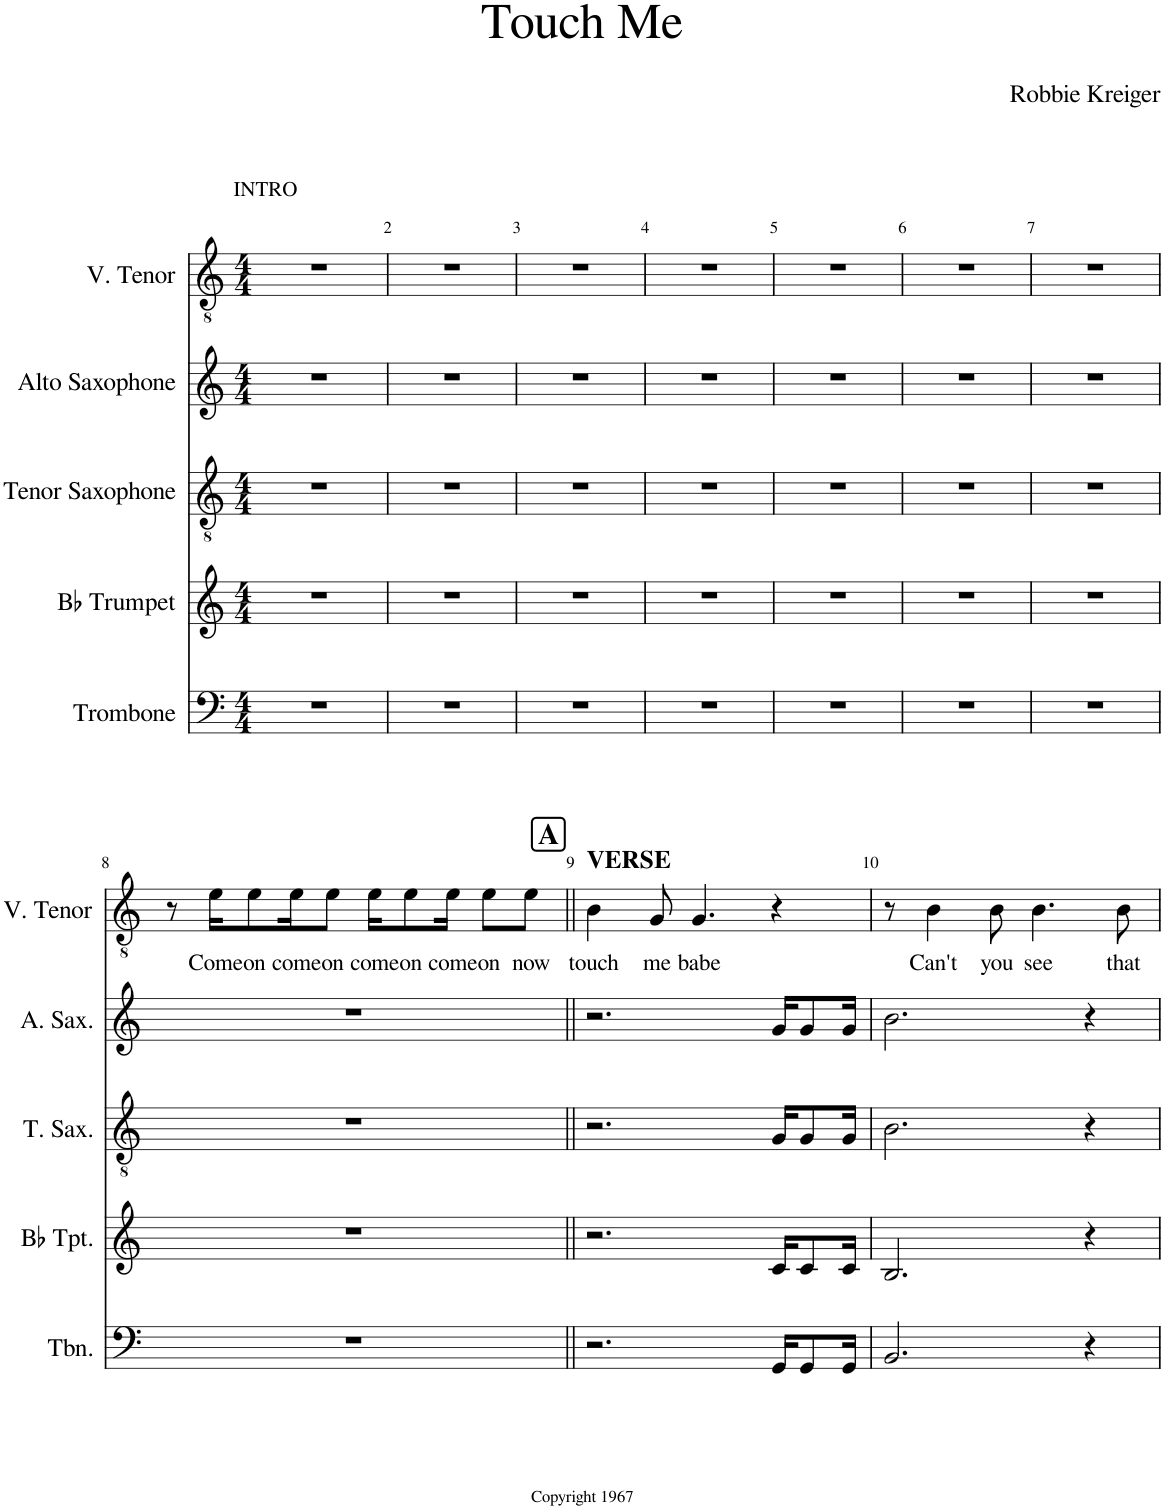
**kern	**kern	**kern	**kern	**kern	**text
*part5	*part4	*part3	*part2	*part1	*part1
*staff5	*staff4	*staff3	*staff2	*staff1	*staff1
*I"Trombone	*I"Bb Trumpet	*I"Tenor Saxophone	*I"Alto Saxophone	*I"V. Tenor	*
*I'Tbn.	*I'Bb Tpt.	*I'T. Sax.	*I'A. Sax.	*I'V. Tenor	*
*clefF4	*clefG2	*clefGv2	*clefG2	*clefGv2	*
*	*ITrd1c2	*ITrd8c14	*ITrd5c9	*	*
*k[]	*k[]	*k[]	*k[]	*k[]	*
*M4/4	*M4/4	*M4/4	*M4/4	*M4/4	*
=1	=1	=1	=1	=1	=1
!	!	!	!	!LO:TX:a:t=INTRO	!
1r	1r	1r	1r	1r	.
=2	=2	=2	=2	=2	=2
1r	1r	1r	1r	1r	.
=3	=3	=3	=3	=3	=3
1r	1r	1r	1r	1r	.
=4	=4	=4	=4	=4	=4
1r	1r	1r	1r	1r	.
=5	=5	=5	=5	=5	=5
1r	1r	1r	1r	1r	.
=6	=6	=6	=6	=6	=6
1r	1r	1r	1r	1r	.
=7	=7	=7	=7	=7	=7
1r	1r	1r	1r	1r	.
!!LO:LB:g=z
=8	=8	=8	=8	=8	=8
1r	1r	1r	1r	8r	.
!	!	!	!	!	!LO:LY:b
.	.	.	.	16e\KL	Come
!	!	!	!	!	!LO:LY:b
.	.	.	.	8e\	on
!	!	!	!	!	!LO:LY:b
.	.	.	.	16e\K	come
!	!	!	!	!	!LO:LY:b
.	.	.	.	8e\J	on
!	!	!	!	!	!LO:LY:b
.	.	.	.	16e\KL	come
!	!	!	!	!	!LO:LY:b
.	.	.	.	8e\	on
!	!	!	!	!	!LO:LY:b
.	.	.	.	16e\Jk	come
!	!	!	!	!	!LO:LY:b
.	.	.	.	8e\L	on
!	!	!	!	!	!LO:LY:b
.	.	.	.	8e\J	now
!!LO:REH:place=s1:a:B:cj:fs=14:t=A
=9||	=9||	=9||	=9||	=9||	=9||
!	!	!	!	!LO:TX:a:B:t=VERSE	!
!	!	!	!	!	!LO:LY:b
2.r	2.r	2.r	2.r	4B\	touch
!	!	!	!	!	!LO:LY:b
.	.	.	.	8G/	me
!	!	!	!	!	!LO:LY:b
.	.	.	.	4.G/	babe
16GG/KL	16c/KL	16G/KL	16g/KL	4r	.
8GG/	8c/	8G/	8g/	.	.
16GG/Jk	16c/Jk	16G/Jk	16g/Jk	.	.
=10	=10	=10	=10	=10	=10
2.BB/	2.B/	2.B\	2.b\	8r	.
!	!	!	!	!	!LO:LY:b
.	.	.	.	4B\	Can't
!	!	!	!	!	!LO:LY:b
.	.	.	.	8B\	you
!	!	!	!	!	!LO:LY:b
.	.	.	.	4.B\	see
4r	4r	4r	4r	.	.
!	!	!	!	!	!LO:LY:b
.	.	.	.	8B\	that
=	=	=	=	=	=
*-	*-	*-	*-	*-	*-
